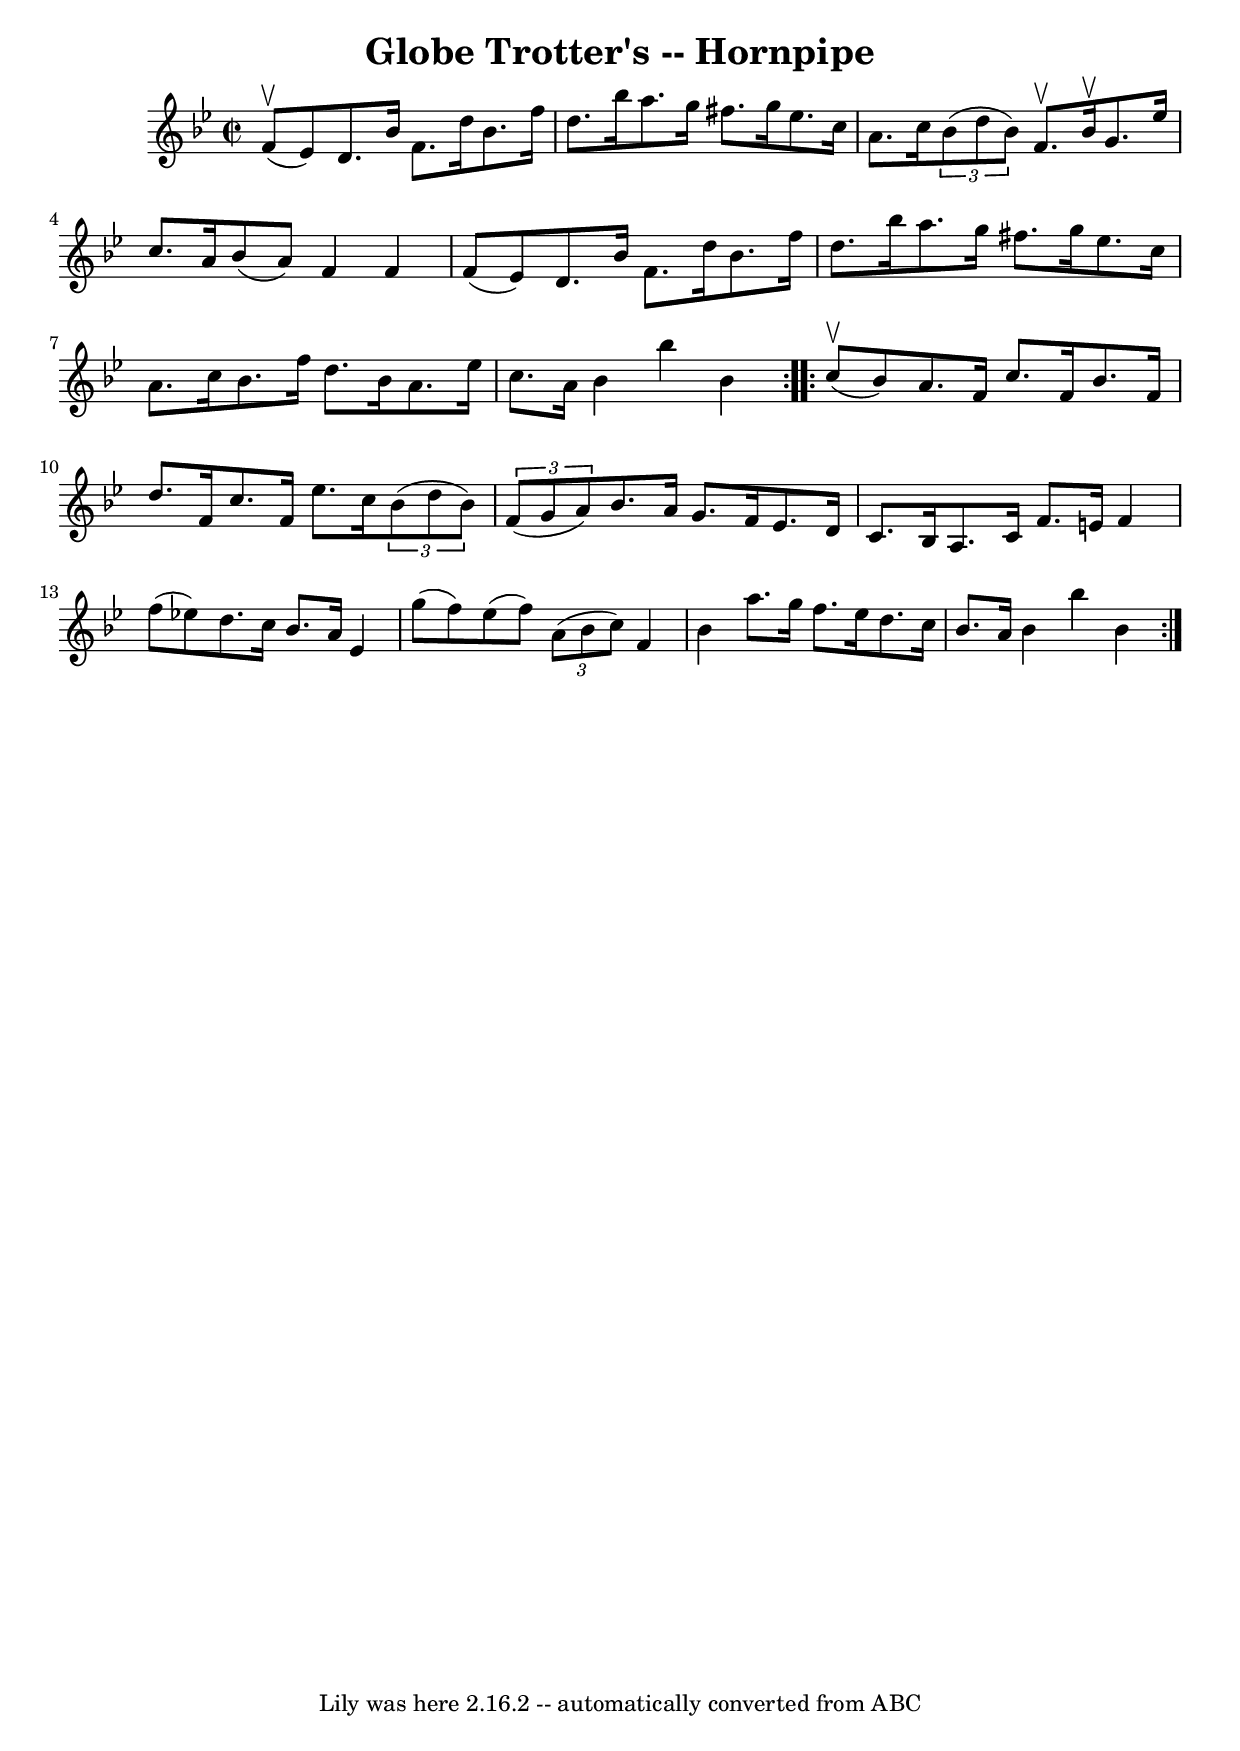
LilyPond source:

\version "2.16.2"
\include "Mammoth.ily"
\header {
	%% book = "Cole's 1000 Fiddle Tunes"
	crossRefNumber = "1"
	footnotes = ""
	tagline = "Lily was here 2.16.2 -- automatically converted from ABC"
	title = "Globe Trotter's -- Hornpipe"
}
voicedefault =  {


\repeat volta 2 {
\override Staff.TimeSignature #'style = #'C
 \time 2/2 
\key bes \major f'8 (^\upbow ees'8) |
 d'8.    
bes'16 f'8. d''16 bes'8. f''16 d''8. bes''16  |
   
a''8. g''16 fis''8. g''16 ees''8. c''16 a'8. c''16  
|
   \times 2/3 { bes'8 (d''8 bes'8) } f'8.^\upbow bes'16 
^\upbow g'8. ees''16 c''8. a'16  |
 bes'8 (a'8) f'4  
 f'4 f'8 (ees'8) |
 d'8. bes'16 f'8. d''16    
bes'8. f''16 d''8. bes''16  |
 a''8. g''16 fis''8.    
g''16 ees''8. c''16 a'8. c''16  |
 bes'8. f''16 d''8. 
 bes'16 a'8. ees''16 c''8. a'16  |
 bes'4 bes''4    
bes'4  }     \repeat volta 2 { c''8 (^\upbow bes'8) |
 a'8.    
f'16 c''8. f'16 bes'8. f'16 d''8. f'16  |
 c''8.    
f'16 ees''8. c''16    \times 2/3 { bes'8 (d''8 bes'8) }   
\times 2/3 { f'8 (g'8 a'8) } |
 bes'8. a'16 g'8.    
f'16 ees'8. d'16 c'8. bes16  |
 a8. c'16 f'8. e'16 
 f'4 f''8 (ees''!8) |
 d''8. c''16 bes'8. a'16    
ees'4 g''8 (f''8) |
 ees''8 (f''8)   \times 2/3 { a'8 
(bes'8 c''8) } f'4 bes'4  |
 a''8. g''16 f''8.    
ees''16 d''8. c''16 bes'8. a'16  |
 bes'4 bes''4    
bes'4  }   
}

\score{
    <<

	\context Staff="default"
	{
	    \voicedefault 
	}

    >>
	\layout {
	}
	\midi {}
}
